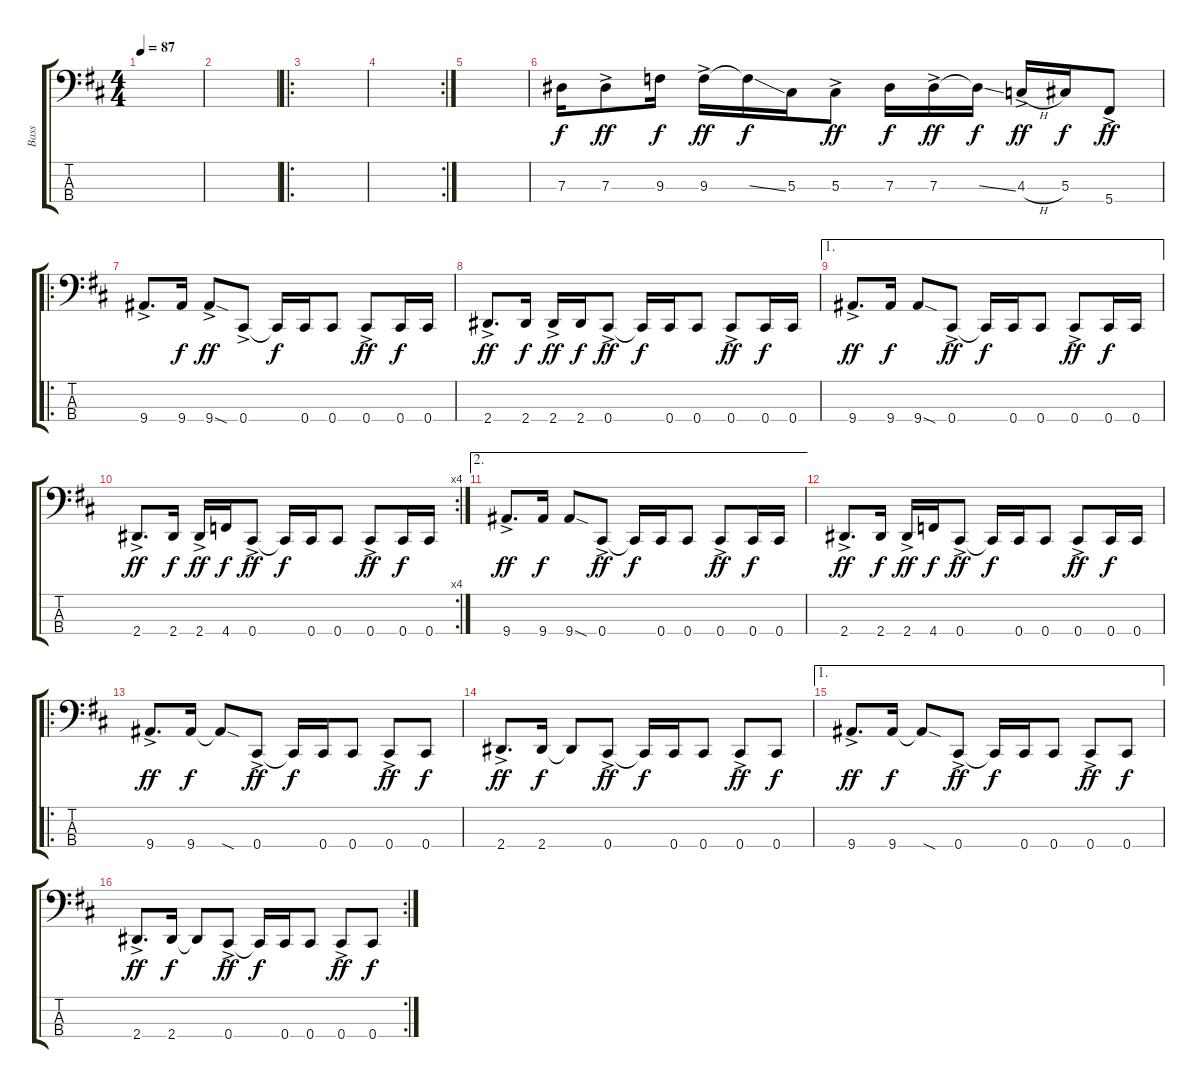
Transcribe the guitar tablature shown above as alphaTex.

\track ("Bass" "Bass") {instrument electricbassfinger}
\staff {score tabs}
\tuning (Gb2 Db2 Ab1 Db1) {hide}
\ts (4 4)
\tempo 87
\clef f4
\ks d
|
|
\ro
|
\rc 2
|
|
7.3.16 7.3{ac}.8{dy ff} 9.3.16{dy f} 9.3{ac}.16{dy ff} 9.3{ss t}.16{dy f} 5.3.16 5.3{ac}.8{dy ff} 7.3.16{dy f} 7.3{ac}.16{dy ff} 7.3{ss t}.16{dy f} 4.3{h ac}.16{dy ff} 5.3.16{dy f} 5.4{ac}.8{dy ff} |
\ro
9.4{ac}.8{d} 9.4.16{dy f} 9.4{sod ac}.8{dy ff} 0.4{ac}.8 0.4{t}.16{dy f} 0.4.16 0.4.8 0.4{ac}.8{dy ff} 0.4.16{dy f} 0.4.16 |
2.4{ac}.8{d dy ff} 2.4.16{dy f} 2.4{ac}.16{dy ff} 2.4.16{dy f} 0.4{ac}.8{dy ff} 0.4{t}.16{dy f} 0.4.16 0.4.8 0.4{ac}.8{dy ff} 0.4.16{dy f} 0.4.16 |
\ae 1
9.4{ac}.8{d dy ff} 9.4.16{dy f} 9.4{sod}.8 0.4{ac}.8{dy ff} 0.4{t}.16{dy f} 0.4.16 0.4.8 0.4{ac}.8{dy ff} 0.4.16{dy f} 0.4.16 |
\rc 4
2.4{ac}.8{d dy ff} 2.4.16{dy f} 2.4{ac}.16{dy ff} 4.4.16{dy f} 0.4{ac}.8{dy ff} 0.4{t}.16{dy f} 0.4.16 0.4.8 0.4{ac}.8{dy ff} 0.4.16{dy f} 0.4.16 |
\ae 2
9.4{ac}.8{d dy ff} 9.4.16{dy f} 9.4{sod}.8 0.4{ac}.8{dy ff} 0.4{t}.16{dy f} 0.4.16 0.4.8 0.4{ac}.8{dy ff} 0.4.16{dy f} 0.4.16 |
2.4{ac}.8{d dy ff} 2.4.16{dy f} 2.4{ac}.16{dy ff} 4.4.16{dy f} 0.4{ac}.8{dy ff} 0.4{t}.16{dy f} 0.4.16 0.4.8 0.4{ac}.8{dy ff} 0.4.16{dy f} 0.4.16 |
\ro
9.4{ac}.8{d dy ff} 9.4.16{dy f} 9.4{sod t}.8 0.4{ac}.8{dy ff} 0.4{t}.16{dy f} 0.4.16 0.4.8 0.4{ac}.8{dy ff} 0.4.8{dy f} |
2.4{ac}.8{d dy ff} 2.4.16{dy f} 2.4{t}.8 0.4{ac}.8{dy ff} 0.4{t}.16{dy f} 0.4.16 0.4.8 0.4{ac}.8{dy ff} 0.4.8{dy f} |
\ae 1
9.4{ac}.8{d dy ff} 9.4.16{dy f} 9.4{sod t}.8 0.4{ac}.8{dy ff} 0.4{t}.16{dy f} 0.4.16 0.4.8 0.4{ac}.8{dy ff} 0.4.8{dy f} |
\rc 2
2.4{ac}.8{d dy ff} 2.4.16{dy f} 2.4{t}.8 0.4{ac}.8{dy ff} 0.4{t}.16{dy f} 0.4.16 0.4.8 0.4{ac}.8{dy ff} 0.4.8{dy f}
